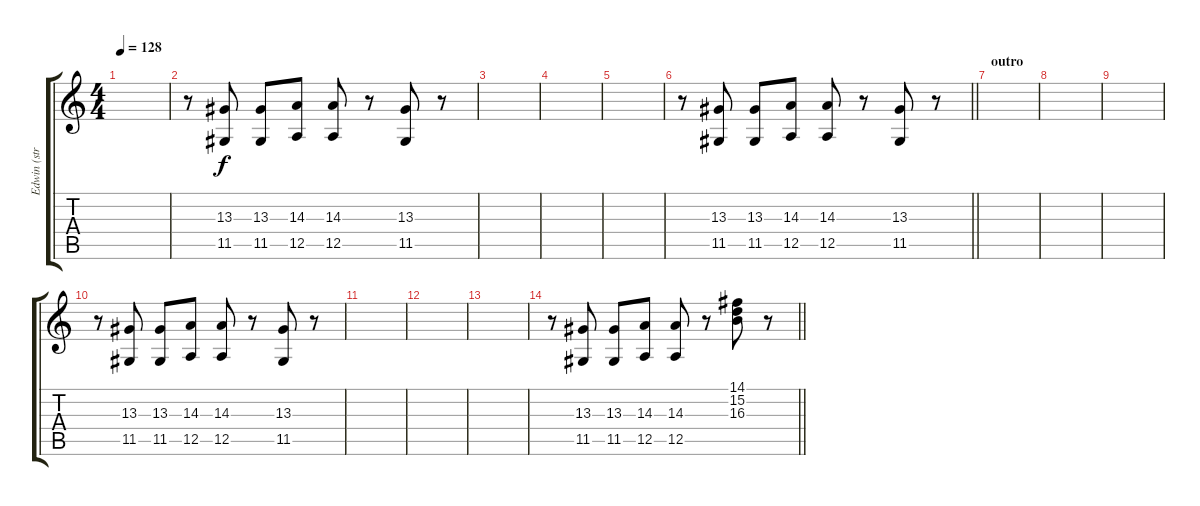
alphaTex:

\track ("Edwin (strings)" "Edwin (str") {instrument pizzicatostrings}
\staff {score tabs}
\tuning (E4 B3 G3 D3 A2 E2) {hide}
\ts (4 4)
\tempo 128
\clef g2
\ks c
|
r.8 (13.3 11.5).8 (13.3 11.5).8 (14.3 12.5).8 (14.3 12.5).8 r.8 (13.3 11.5).8 r.8 |
|
|
|
\barLineRight lightlight
r.8 (13.3 11.5).8 (13.3 11.5).8 (14.3 12.5).8 (14.3 12.5).8 r.8 (13.3 11.5).8 r.8 |
\section ("" "outro")
|
|
|
r.8 (13.3 11.5).8 (13.3 11.5).8 (14.3 12.5).8 (14.3 12.5).8 r.8 (13.3 11.5).8 r.8 |
|
|
|
\barLineRight lightlight
r.8 (13.3 11.5).8 (13.3 11.5).8 (14.3 12.5).8 (14.3 12.5).8 r.8 (14.1 15.2 16.3).8 r.8
